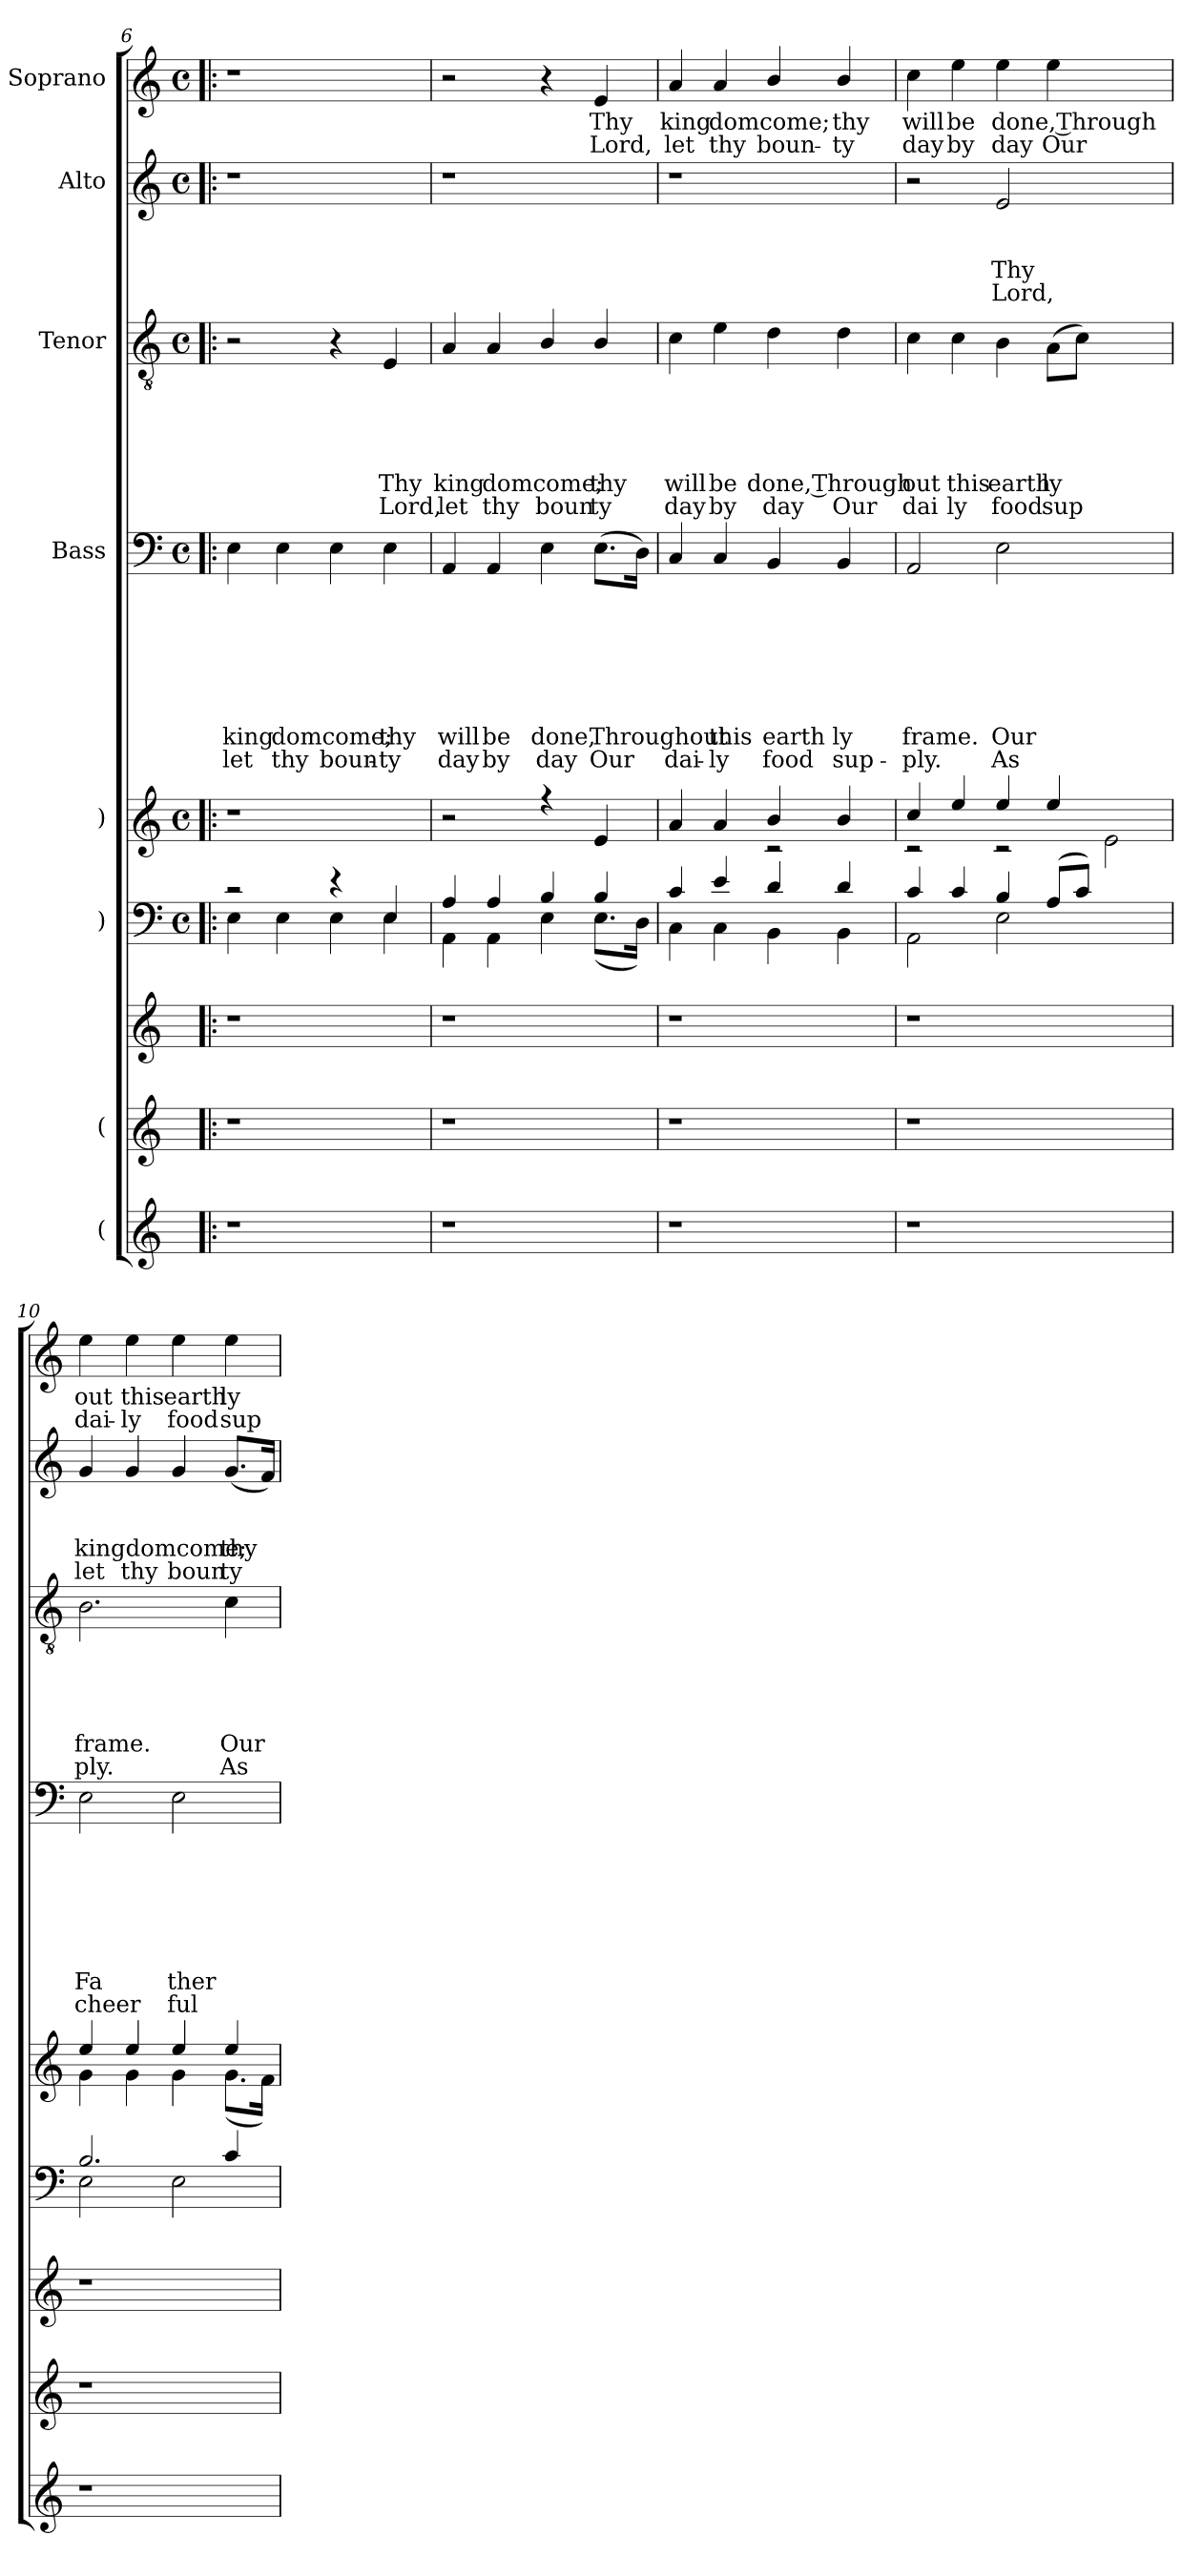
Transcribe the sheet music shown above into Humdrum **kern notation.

**kern	**kern	**kern	**kern	**kern	**kern	**text	**text	**text	**text	**text	**text	**text	**text	**kern	**text	**text	**text	**text	**text	**text	**kern	**text	**text	**text	**text	**kern	**text	**text
*part9	*part8	*part7	*part6	*part5	*part4	*part4	*part4	*part4	*part4	*part4	*part4	*part4	*part4	*part3	*part3	*part3	*part3	*part3	*part3	*part3	*part2	*part2	*part2	*part2	*part2	*part1	*part1	*part1
*staff9	*staff8	*staff7	*staff6	*staff5	*staff4	*staff4	*staff4	*staff4	*staff4	*staff4	*staff4	*staff4	*staff4	*staff3	*staff3	*staff3	*staff3	*staff3	*staff3	*staff3	*staff2	*staff2	*staff2	*staff2	*staff2	*staff1	*staff1	*staff1
*I"(	*I"(	*	*I")	*I")	*I"Bass	*	*	*	*	*	*	*	*	*I"Tenor	*	*	*	*	*	*	*I"Alto	*	*	*	*	*I"Soprano	*	*
*clefG2	*clefG2	*clefG2	*clefF4	*clefG2	*clefF4	*	*	*	*	*	*	*	*	*clefGv2	*	*	*	*	*	*	*clefG2	*	*	*	*	*clefG2	*	*
*k[]	*k[]	*k[]	*k[]	*k[]	*k[]	*	*	*	*	*	*	*	*	*k[]	*	*	*	*	*	*	*k[]	*	*	*	*	*k[]	*	*
*C:	*C:	*C:	*C:	*C:	*C:	*	*	*	*	*	*	*	*	*C:	*	*	*	*	*	*	*C:	*	*	*	*	*C:	*	*
*	*	*	*M4/4	*M4/4	*M4/4	*	*	*	*	*	*	*	*	*M4/4	*	*	*	*	*	*	*M4/4	*	*	*	*	*M4/4	*	*
*	*	*	*met(c)	*met(c)	*met(c)	*	*	*	*	*	*	*	*	*met(c)	*	*	*	*	*	*	*met(c)	*	*	*	*	*met(c)	*	*
=6!|:	=6!|:	=6!|:	=6!|:	=6!|:	=6!|:	=6!|:	=6!|:	=6!|:	=6!|:	=6!|:	=6!|:	=6!|:	=6!|:	=6!|:	=6!|:	=6!|:	=6!|:	=6!|:	=6!|:	=6!|:	=6!|:	=6!|:	=6!|:	=6!|:	=6!|:	=6!|:	=6!|:	=6!|:
*	*	*	*^	*	*	*	*	*	*	*	*	*	*	*	*	*	*	*	*	*	*	*	*	*	*	*	*	*
!	!	!	!	!	!	!	!	!	!	!	!	!	!LO:LY:b	!LO:LY:b	!	!	!	!	!	!	!	!	!	!	!	!	!	!	!
1r	1r	1r	2rc	4E\	1r	4E\	.	.	.	.	.	.	king	let	2r	.	.	.	.	.	.	1r	.	.	.	.	1r	.	.
!	!	!	!	!	!	!	!	!	!	!	!	!	!LO:LY:b	!LO:LY:b	!	!	!	!	!	!	!	!	!	!	!	!	!	!	!
.	.	.	.	4E\	.	4E\	.	.	.	.	.	.	domcome;	thy	.	.	.	.	.	.	.	.	.	.	.	.	.	.	.
!	!	!	!	!	!	!	!	!	!	!	!	!	!	!LO:LY:b	!	!	!	!	!	!	!	!	!	!	!	!	!	!	!
.	.	.	4rd	4E\	.	4E\	.	.	.	.	.	.	.	boun-	4r	.	.	.	.	.	.	.	.	.	.	.	.	.	.
!	!	!	!	!	!	!	!	!	!	!	!	!	!LO:LY:b	!LO:LY:b	!	!	!	!	!	!LO:LY:b	!LO:LY:b	!	!	!	!	!	!	!	!
.	.	.	4E/	4E\	.	4E\	.	.	.	.	.	.	thy	-ty	4E/	.	.	.	.	Thy	Lord,	.	.	.	.	.	.	.	.
=7	=7	=7	=7	=7	=7	=7	=7	=7	=7	=7	=7	=7	=7	=7	=7	=7	=7	=7	=7	=7	=7	=7	=7	=7	=7	=7	=7	=7	=7
!	!	!	!	!	!	!	!	!	!	!	!	!	!LO:LY:b	!LO:LY:b	!	!	!	!	!	!LO:LY:b	!LO:LY:b	!	!	!	!	!	!	!	!
1r	1r	1r	4A/	4AA\	2r	4AA/	.	.	.	.	.	.	will	day	4A/	.	.	.	.	king	let	1r	.	.	.	.	2r	.	.
!	!	!	!	!	!	!	!	!	!	!	!	!	!LO:LY:b	!LO:LY:b	!	!	!	!	!	!LO:LY:b	!LO:LY:b	!	!	!	!	!	!	!	!
.	.	.	4A/	4AA\	.	4AA/	.	.	.	.	.	.	be	by	4A/	.	.	.	.	domcome;	thy	.	.	.	.	.	.	.	.
!	!	!	!	!	!	!	!	!	!	!	!	!	!LO:LY:b	!LO:LY:b	!	!	!	!	!	!	!LO:LY:b	!	!	!	!	!	!	!	!
.	.	.	4B/	4E\	4rff	4E\	.	.	.	.	.	.	done,	day	4B/	.	.	.	.	.	boun	.	.	.	.	.	4r	.	.
!	!	!	!	!	!	!	!	!	!	!	!	!	!LO:LY:b	!LO:LY:b	!	!	!	!	!	!LO:LY:b	!LO:LY:b	!	!	!	!	!	!	!LO:LY:b	!LO:LY:b
.	.	.	4B/	(<8.E\L	4e/	(>8.E\L	.	.	.	.	.	.	Throughout	Our	4B/	.	.	.	.	thy	ty	.	.	.	.	.	4e/	Thy	Lord,
.	.	.	.	16D\Jk)	.	16D\Jk)	.	.	.	.	.	.	.	.	.	.	.	.	.	.	.	.	.	.	.	.	.	.	.
=8	=8	=8	=8	=8	=8	=8	=8	=8	=8	=8	=8	=8	=8	=8	=8	=8	=8	=8	=8	=8	=8	=8	=8	=8	=8	=8	=8	=8	=8
*	*	*	*	*	*^	*	*	*	*	*	*	*	*	*	*	*	*	*	*	*	*	*	*	*	*	*	*	*	*
!	!	!	!	!	!	!	!	!	!	!	!	!	!	!	!LO:LY:b	!	!	!	!	!	!LO:LY:b	!LO:LY:b	!	!	!	!	!	!	!LO:LY:b	!LO:LY:b
1r	1r	1r	4c/	4C\	4a/	2ryy	4C/	.	.	.	.	.	.	.	dai-	4c\	.	.	.	.	will	day	1r	.	.	.	.	4a/	king	let
!	!	!	!	!	!	!	!	!	!	!	!	!	!	!LO:LY:b	!LO:LY:b	!	!	!	!	!	!LO:LY:b	!LO:LY:b	!	!	!	!	!	!	!LO:LY:b	!LO:LY:b
.	.	.	4e/	4C\	4a/	.	4C/	.	.	.	.	.	.	this	-ly	4e\	.	.	.	.	be	by	.	.	.	.	.	4a/	domcome;	thy
!	!	!	!	!	!	!	!	!	!	!	!	!	!	!LO:LY:b	!LO:LY:b	!	!	!	!	!	!LO:LY:b	!LO:LY:b	!	!	!	!	!	!	!	!LO:LY:b
.	.	.	4d/	4BB\	4b/	2rc	4BB/	.	.	.	.	.	.	earth	food	4d\	.	.	.	.	done, Through	day	.	.	.	.	.	4b/	.	boun-
!	!	!	!	!	!	!	!	!	!	!	!	!	!	!LO:LY:b	!LO:LY:b	!	!	!	!	!	!	!LO:LY:b	!	!	!	!	!	!	!LO:LY:b	!LO:LY:b
.	.	.	4d/	4BB\	4b/	.	4BB/	.	.	.	.	.	.	ly	sup-	4d\	.	.	.	.	.	Our	.	.	.	.	.	4b/	thy	-ty
=9	=9	=9	=9	=9	=9	=9	=9	=9	=9	=9	=9	=9	=9	=9	=9	=9	=9	=9	=9	=9	=9	=9	=9	=9	=9	=9	=9	=9	=9	=9
!	!	!	!	!	!	!	!	!	!	!	!	!	!	!LO:LY:b	!LO:LY:b	!	!	!	!	!	!LO:LY:b	!LO:LY:b	!	!	!	!	!	!	!LO:LY:b	!LO:LY:b
1r	1r	1r	4c/	2AA\	4cc/	2rc	2AA/	.	.	.	.	.	.	frame.	-ply.	4c\	.	.	.	.	out	dai	2r	.	.	.	.	4cc\	will	day
!	!	!	!	!	!	!	!	!	!	!	!	!	!	!	!	!	!	!	!	!	!LO:LY:b	!LO:LY:b	!	!	!	!	!	!	!LO:LY:b	!LO:LY:b
.	.	.	4c/	.	4ee/	.	.	.	.	.	.	.	.	.	.	4c\	.	.	.	.	this	ly	.	.	.	.	.	4ee\	be	by
!	!	!	!	!	!	!	!	!	!	!	!	!	!	!LO:LY:b	!LO:LY:b	!	!	!	!	!	!LO:LY:b	!LO:LY:b	!	!	!	!LO:LY:b	!LO:LY:b	!	!LO:LY:b	!LO:LY:b
.	.	.	4B/	2E\	4ee/	2rc	2E\	.	.	.	.	.	.	Our	As	4B\	.	.	.	.	earth	food	2e/	.	.	Thy	Lord,	4ee\	done, Through	day
!	!	!	!	!	!	!	!	!	!	!	!	!	!	!	!	!	!	!	!	!	!LO:LY:b	!LO:LY:b	!	!	!	!	!	!	!	!LO:LY:b
.	.	.	(>8A/L	.	4ee/	.	.	.	.	.	.	.	.	.	.	(>8A\L	.	.	.	.	ly	sup	.	.	.	.	.	4ee\	.	Our
.	.	.	8c/J)	.	.	.	.	.	.	.	.	.	.	.	.	8c\J)	.	.	.	.	.	.	.	.	.	.	.	.	.	.
2ryy	2ryy	2ryy	2ryy	2ryy	2ryy	2e\	2ryy	.	.	.	.	.	.	.	.	2ryy	.	.	.	.	.	.	2ryy	.	.	.	.	2ryy	.	.
!!LO:PB:g=z
=10	=10	=10	=10	=10	=10	=10	=10	=10	=10	=10	=10	=10	=10	=10	=10	=10	=10	=10	=10	=10	=10	=10	=10	=10	=10	=10	=10	=10	=10	=10
!	!	!	!	!	!	!	!	!	!	!	!	!	!	!LO:LY:b	!LO:LY:b	!	!	!	!	!	!LO:LY:b	!LO:LY:b	!	!	!	!LO:LY:b	!LO:LY:b	!	!LO:LY:b	!LO:LY:b
1r	1r	1r	2.B/	2E\	4ee/	4g\	2E\	.	.	.	.	.	.	Fa	cheer	2.B\	.	.	.	.	frame.	ply.	4g/	.	.	kingdomcome;	let	4ee\	out	dai-
!	!	!	!	!	!	!	!	!	!	!	!	!	!	!	!	!	!	!	!	!	!	!	!	!	!	!	!LO:LY:b	!	!LO:LY:b	!LO:LY:b
.	.	.	.	.	4ee/	4g\	.	.	.	.	.	.	.	.	.	.	.	.	.	.	.	.	4g/	.	.	.	thy	4ee\	this	-ly
!	!	!	!	!	!	!	!	!	!	!	!	!	!	!LO:LY:b	!LO:LY:b	!	!	!	!	!	!	!	!	!	!	!	!LO:LY:b	!	!LO:LY:b	!LO:LY:b
.	.	.	.	2E\	4ee/	4g\	2E\	.	.	.	.	.	.	ther	ful	.	.	.	.	.	.	.	4g/	.	.	.	boun	4ee\	earth	food
!	!	!	!	!	!	!	!	!	!	!	!	!	!	!	!	!	!	!	!	!	!LO:LY:b	!LO:LY:b	!	!	!	!LO:LY:b	!LO:LY:b	!	!LO:LY:b	!LO:LY:b
.	.	.	4c/	.	4ee/	(<8.g\L	.	.	.	.	.	.	.	.	.	4c\	.	.	.	.	Our	As	(<8.g/L	.	.	thy	ty	4ee\	ly	sup-
.	.	.	.	.	.	16f\Jk)	.	.	.	.	.	.	.	.	.	.	.	.	.	.	.	.	16f/Jk)	.	.	.	.	.	.	.
*	*	*	*v	*v	*	*	*	*	*	*	*	*	*	*	*	*	*	*	*	*	*	*	*	*	*	*	*	*	*	*
*	*	*	*	*v	*v	*	*	*	*	*	*	*	*	*	*	*	*	*	*	*	*	*	*	*	*	*	*	*	*
=	=	=	=	=	=	=	=	=	=	=	=	=	=	=	=	=	=	=	=	=	=	=	=	=	=	=	=	=
*-	*-	*-	*-	*-	*-	*-	*-	*-	*-	*-	*-	*-	*-	*-	*-	*-	*-	*-	*-	*-	*-	*-	*-	*-	*-	*-	*-	*-
